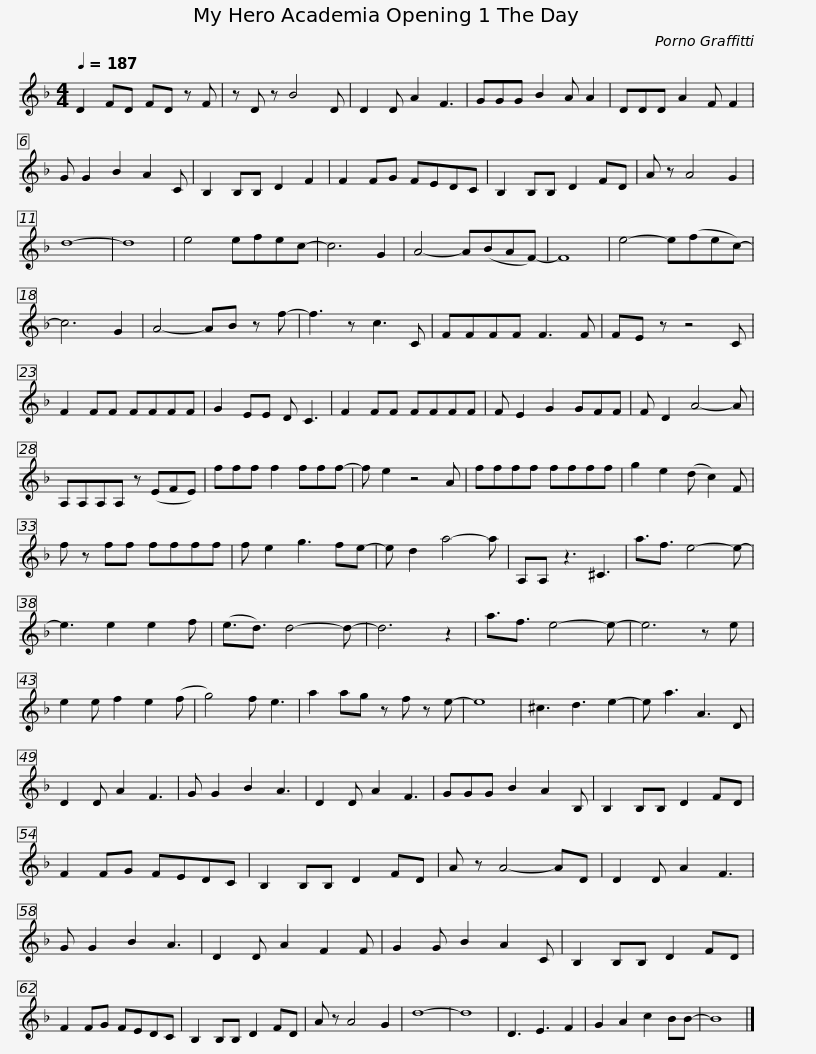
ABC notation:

X:1
L:1/8
Q:1/4=187
M:4/4
I:linebreak $
K:F
V:1 treble
V:1
 D2 FD FD z F | z D z B4 D | D2 D A2 F3 | GGG B2 A A2 | DDD A2 F F2 | %5
 G G2 B2 A2 C | B,2 B,B, D2 F2 |$ F2 FG FEDC | B,2 B,B, D2 FD | A z A4 G2 | %10
 d8- | d8 | e4 efec- | c6 G2 | A4- A(BAF-) | %15
 F8 | e4- e(fec-) |$ c6 G2 | A4- AB z f- | f3 z c3 C | %20
 FFFF F3 F | FE z z4 C | F2 FF FFFF | G2 EE D C3 |$ F2 FF FFFF | %25
 F E2 G2 GFF | F D2 A4- A | A,A,A,A, z (EFE) | fff f2 fff- | f e2 z4 A |$ %30
 ffff ffff | g2 e2 (d c2) F | f z ff ffff | f e2 g3 fe- | e d2 a4- a | %35
 A,A, z3 ^C3 | a3/2f3/2 e4- e- |$ e3 e2 e2 f | (e3/2d3/2) d4- d- | d6 z2 | %40
 a3/2f3/2 e4- e- | e6 z e | e2 e f2 e2 (f | g4) f e3 | a2 ag z f z e- | %45
 e8 |$ ^c3 d3 e2- | e a3 A3 D | D2 D A2 F3 | G G2 B2 A3 | %50
 D2 D A2 F3 | GGG B2 A2 B, | B,2 B,B, D2 FD |$ F2 FG FEDC | B,2 B,B, D2 FD | %55
 A z A4- AD | D2 D A2 F3 | G G2 B2 A3 | D2 D A2 F2 F | G2 G B2 A2 C |$ %60
 B,2 B,B, D2 FD | F2 FG FEDC | B,2 B,B, D2 FD | A z A4 G2 | d8- | %65
 d8 | D3 E3 F2 | G2 A2 c2 BB- | B8 |] %69
